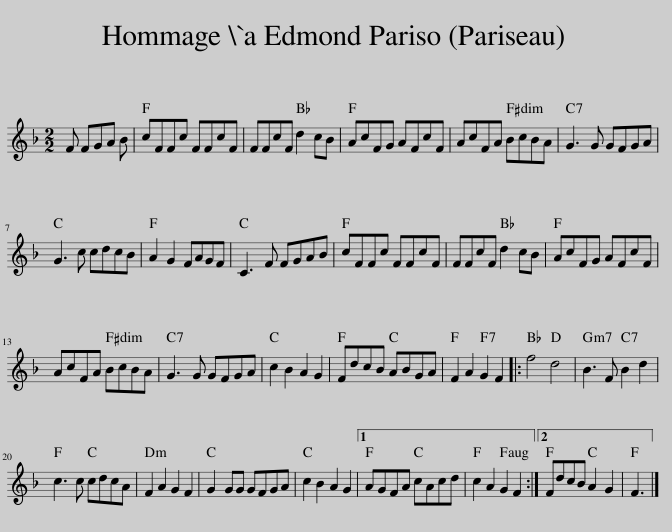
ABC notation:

X:1
L:1/8
M:2/2
I:linebreak $
K:F
V:1 treble
V:1
 F FGA B | cFFc FFcF | FFcF d2 cB | AcFG AFcF | AcFA BcBA | %5
 G3 G GFGA |$ G3 c cdcB | A2 G2 FAGF | C3 F FGAB | cFFc FFcF | %10
 FFcF d2 cB | AcFG AFcF |$ AcFA BcBA | G3 G GFGA | c2 B2 A2 G2 | %15
 FdcB ABGA | F2 A2 G2 F2 |: f4 d4 | B3 F B2 d2 |$ c3 c cdcA | %20
 F2 A2 G2 F2 | G2 GG GFGA | c2 B2 A2 G2 |1 AGFA cAcd | c2 A2 G2 F2 :|2 %25
 FdcB A2 G2 | F3 |] %27
